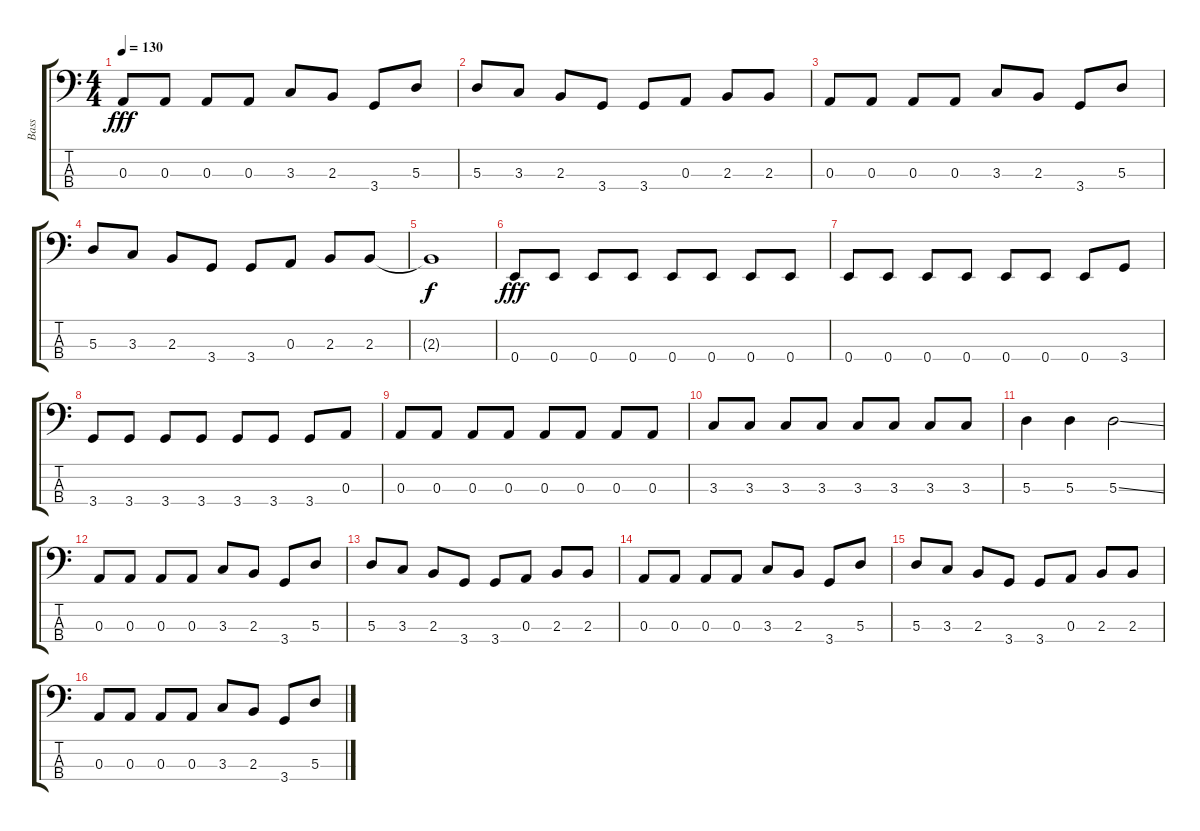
\track ("Bass" "Bass") {instrument electricbassfinger}
\staff {score tabs}
\tuning (G2 D2 A1 E1) {hide}
\ts (4 4)
\tempo 130
\clef f4
\ks c
0.3.8{dy fff} 0.3.8 0.3.8 0.3.8 3.3.8 2.3.8 3.4.8 5.3.8 |
5.3.8 3.3.8 2.3.8 3.4.8 3.4.8 0.3.8 2.3.8 2.3.8 |
0.3.8 0.3.8 0.3.8 0.3.8 3.3.8 2.3.8 3.4.8 5.3.8 |
5.3.8 3.3.8 2.3.8 3.4.8 3.4.8 0.3.8 2.3.8 2.3.8 |
2.3{t}.1{dy f} |
0.4.8{dy fff} 0.4.8 0.4.8 0.4.8 0.4.8 0.4.8 0.4.8 0.4.8 |
0.4.8 0.4.8 0.4.8 0.4.8 0.4.8 0.4.8 0.4.8 3.4.8 |
3.4.8 3.4.8 3.4.8 3.4.8 3.4.8 3.4.8 3.4.8 0.3.8 |
0.3.8 0.3.8 0.3.8 0.3.8 0.3.8 0.3.8 0.3.8 0.3.8 |
3.3.8 3.3.8 3.3.8 3.3.8 3.3.8 3.3.8 3.3.8 3.3.8 |
5.3.4 5.3.4 5.3{ss}.2 |
0.3.8 0.3.8 0.3.8 0.3.8 3.3.8 2.3.8 3.4.8 5.3.8 |
5.3.8 3.3.8 2.3.8 3.4.8 3.4.8 0.3.8 2.3.8 2.3.8 |
0.3.8 0.3.8 0.3.8 0.3.8 3.3.8 2.3.8 3.4.8 5.3.8 |
5.3.8 3.3.8 2.3.8 3.4.8 3.4.8 0.3.8 2.3.8 2.3.8 |
0.3.8 0.3.8 0.3.8 0.3.8 3.3.8 2.3.8 3.4.8 5.3.8
